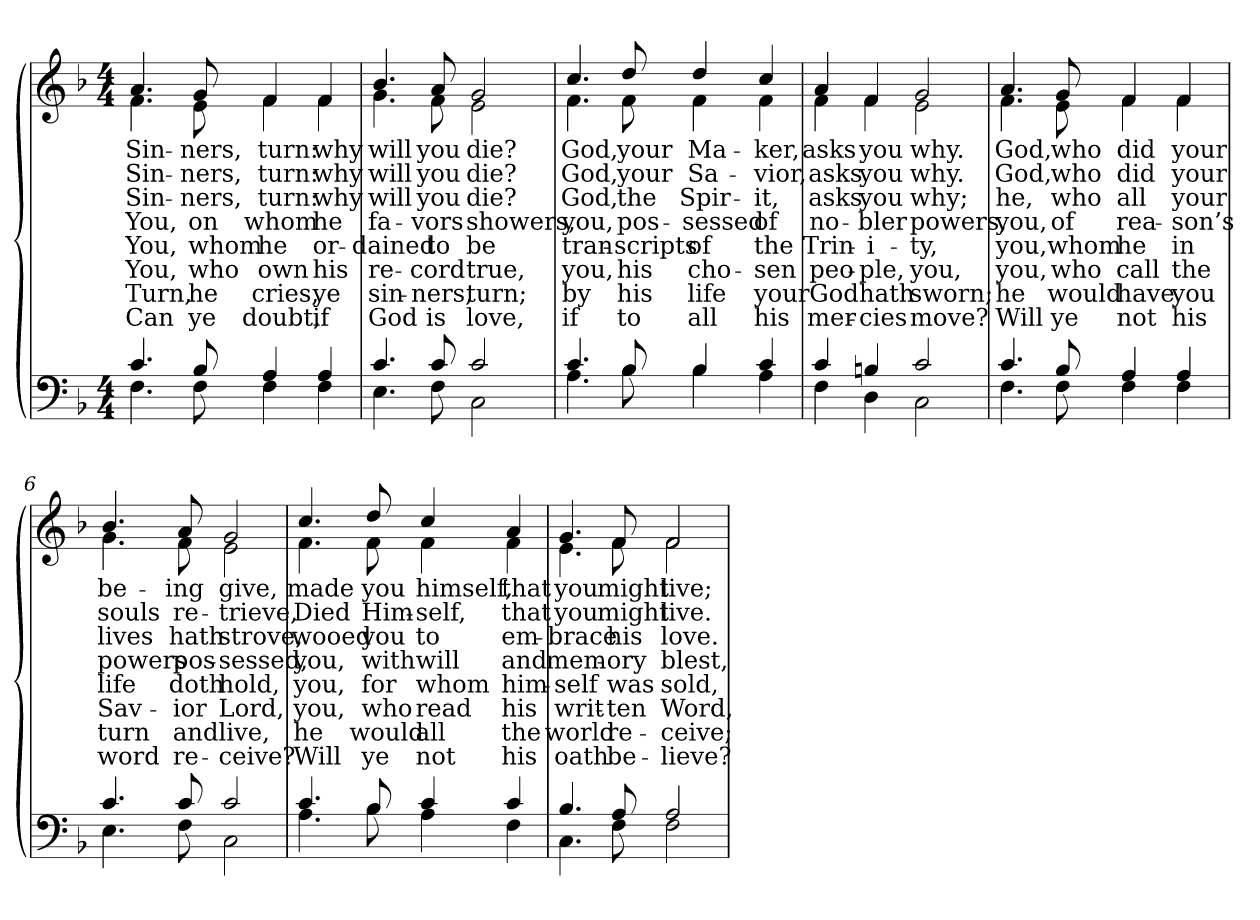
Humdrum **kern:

**kern	**kern	**text	**text	**text	**text	**text	**text	**text	**text
*part2	*part1	*part1	*part1	*part1	*part1	*part1	*part1	*part1	*part1
*staff2	*staff1	*staff1	*staff1	*staff1	*staff1	*staff1	*staff1	*staff1	*staff1
*clefF4	*clefG2	*	*	*	*	*	*	*	*
*k[b-]	*k[b-]	*	*	*	*	*	*	*	*
*M4/4	*M4/4	*	*	*	*	*	*	*	*
=1	=1	=1	=1	=1	=1	=1	=1	=1	=1
*^	*	*	*	*	*	*	*	*	*
!	!	!LO:TX:b:i:t=Verse	!	!	!	!	!	!	!	!
!	!	!	!LO:LY:b	!LO:LY:b	!LO:LY:b	!LO:LY:b	!LO:LY:b	!LO:LY:b	!LO:LY:b	!LO:LY:b
*	*	*^	*	*	*	*	*	*	*	*
4.c/	4.F\	4.a/	4.f\	Sin-	Sin-	Sin-	You,	You,	You,	Turn,	Can
!	!	!	!	!LO:LY:b	!LO:LY:b	!LO:LY:b	!LO:LY:b	!LO:LY:b	!LO:LY:b	!LO:LY:b	!LO:LY:b
8B-/	8F\	8g/	8e\	-ners,	-ners,	-ners,	on	whom	who	he	ye
!	!	!	!	!LO:LY:b	!LO:LY:b	!LO:LY:b	!LO:LY:b	!LO:LY:b	!LO:LY:b	!LO:LY:b	!LO:LY:b
4A/	4F\	4f/	4f\	turn:	turn:	turn:	whom	he	own	cries,	doubt,
!	!	!	!	!LO:LY:b	!LO:LY:b	!LO:LY:b	!LO:LY:b	!LO:LY:b	!LO:LY:b	!LO:LY:b	!LO:LY:b
4A/	4F\	4f/	4f\	why	why	why	he	or-	his	ye	if
=2	=2	=2	=2	=2	=2	=2	=2	=2	=2	=2	=2
!	!	!	!	!LO:LY:b	!LO:LY:b	!LO:LY:b	!LO:LY:b	!LO:LY:b	!LO:LY:b	!LO:LY:b	!LO:LY:b
4.c/	4.E\	4.b-/	4.g\	will	will	will	fa-	-dained	re-	sin-	God
!	!	!	!	!LO:LY:b	!LO:LY:b	!LO:LY:b	!LO:LY:b	!LO:LY:b	!LO:LY:b	!LO:LY:b	!LO:LY:b
8c/	8F\	8a/	8f\	you	you	you	-vors	to	-cord	-ners,	is
!	!	!	!	!LO:LY:b	!LO:LY:b	!LO:LY:b	!LO:LY:b	!LO:LY:b	!LO:LY:b	!LO:LY:b	!LO:LY:b
2c/	2C\	2g/	2e\	die?	die?	die?	showers,	be	true,	turn;	love,
!!LO:LB:g=z	!!
=3	=3	=3	=3	=3	=3	=3	=3	=3	=3	=3	=3
!	!	!	!	!LO:LY:b	!LO:LY:b	!LO:LY:b	!LO:LY:b	!LO:LY:b	!LO:LY:b	!LO:LY:b	!LO:LY:b
4.c/	4.A\	4.cc/	4.f\	God,	God,	God,	you,	tran-	you,	by	if
!	!	!	!	!LO:LY:b	!LO:LY:b	!LO:LY:b	!LO:LY:b	!LO:LY:b	!LO:LY:b	!LO:LY:b	!LO:LY:b
8B-/	8B-\	8dd/	8f\	your	your	the	pos-	-scripts	his	his	to
!	!	!	!	!LO:LY:b	!LO:LY:b	!LO:LY:b	!LO:LY:b	!LO:LY:b	!LO:LY:b	!LO:LY:b	!LO:LY:b
4B-/	4B-\	4dd/	4f\	Ma-	Sa-	Spir-	-sessed	of	cho-	life	all
!	!	!	!	!LO:LY:b	!LO:LY:b	!LO:LY:b	!LO:LY:b	!LO:LY:b	!LO:LY:b	!LO:LY:b	!LO:LY:b
4c/	4A\	4cc/	4f\	-ker,	-vior,	-it,	of	the	-sen	your	his
=4	=4	=4	=4	=4	=4	=4	=4	=4	=4	=4	=4
!	!	!	!	!LO:LY:b	!LO:LY:b	!LO:LY:b	!LO:LY:b	!LO:LY:b	!LO:LY:b	!LO:LY:b	!LO:LY:b
4c/	4F\	4a/	4f\	asks	asks	asks	no-	Trin-	peo-	God	mer-
!	!	!	!	!LO:LY:b	!LO:LY:b	!LO:LY:b	!LO:LY:b	!LO:LY:b	!LO:LY:b	!LO:LY:b	!LO:LY:b
4Bn/	4D\	4f/	4f\	you	you	you	-bler	-i-	-ple,	hath	-cies
!	!	!	!	!LO:LY:b	!LO:LY:b	!LO:LY:b	!LO:LY:b	!LO:LY:b	!LO:LY:b	!LO:LY:b	!LO:LY:b
2c/	2C\	2g/	2e\	why.	why.	why;	powers,	-ty,	you,	sworn;	move?
!!LO:LB:g=z	!!
=5	=5	=5	=5	=5	=5	=5	=5	=5	=5	=5	=5
!	!	!	!	!LO:LY:b	!LO:LY:b	!LO:LY:b	!LO:LY:b	!LO:LY:b	!LO:LY:b	!LO:LY:b	!LO:LY:b
4.c/	4.F\	4.a/	4.f\	God,	God,	he,	you,	you,	you,	he	Will
!	!	!	!	!LO:LY:b	!LO:LY:b	!LO:LY:b	!LO:LY:b	!LO:LY:b	!LO:LY:b	!LO:LY:b	!LO:LY:b
8B-/	8F\	8g/	8e\	who	who	who	of	whom	who	would	ye
!	!	!	!	!LO:LY:b	!LO:LY:b	!LO:LY:b	!LO:LY:b	!LO:LY:b	!LO:LY:b	!LO:LY:b	!LO:LY:b
4A/	4F\	4f/	4f\	did	did	all	rea-	he	call	have	not
!	!	!	!	!LO:LY:b	!LO:LY:b	!LO:LY:b	!LO:LY:b	!LO:LY:b	!LO:LY:b	!LO:LY:b	!LO:LY:b
4A/	4F\	4f/	4f\	your	your	your	-son’s	in	the	you	his
=6	=6	=6	=6	=6	=6	=6	=6	=6	=6	=6	=6
!	!	!	!	!LO:LY:b	!LO:LY:b	!LO:LY:b	!LO:LY:b	!LO:LY:b	!LO:LY:b	!LO:LY:b	!LO:LY:b
4.c/	4.E\	4.b-/	4.g\	be-	souls	lives	powers	life	Sav-	turn	word
!	!	!	!	!LO:LY:b	!LO:LY:b	!LO:LY:b	!LO:LY:b	!LO:LY:b	!LO:LY:b	!LO:LY:b	!LO:LY:b
8c/	8F\	8a/	8f\	-ing	re-	hath	pos-	doth	-ior	and	re-
!	!	!	!	!LO:LY:b	!LO:LY:b	!LO:LY:b	!LO:LY:b	!LO:LY:b	!LO:LY:b	!LO:LY:b	!LO:LY:b
2c/	2C\	2g/	2e\	give,	-trieve,	strove,	-sessed,	hold,	Lord,	live,	-ceive?
!!LO:LB:g=z	!!
=7	=7	=7	=7	=7	=7	=7	=7	=7	=7	=7	=7
!	!	!	!	!LO:LY:b	!LO:LY:b	!LO:LY:b	!LO:LY:b	!LO:LY:b	!LO:LY:b	!LO:LY:b	!LO:LY:b
4.c/	4.A\	4.cc/	4.f\	made	Died	wooed	you,	you,	you,	he	Will
!	!	!	!	!LO:LY:b	!LO:LY:b	!LO:LY:b	!LO:LY:b	!LO:LY:b	!LO:LY:b	!LO:LY:b	!LO:LY:b
8B-/	8B-\	8dd/	8f\	you	Him-	you	with	for	who	would	ye
!	!	!	!	!LO:LY:b	!LO:LY:b	!LO:LY:b	!LO:LY:b	!LO:LY:b	!LO:LY:b	!LO:LY:b	!LO:LY:b
4c/	4A\	4cc/	4f\	himself,	-self,	to	will	whom	read	all	not
!	!	!	!	!LO:LY:b	!LO:LY:b	!LO:LY:b	!LO:LY:b	!LO:LY:b	!LO:LY:b	!LO:LY:b	!LO:LY:b
4c/	4F\	4a/	4f\	that	that	em-	and	him-	his	the	his
=8	=8	=8	=8	=8	=8	=8	=8	=8	=8	=8	=8
!	!	!	!	!LO:LY:b	!LO:LY:b	!LO:LY:b	!LO:LY:b	!LO:LY:b	!LO:LY:b	!LO:LY:b	!LO:LY:b
4.B-/	4.C\	4.g/	4.e\	you	you	-brace	mem-	-self	writ-	world	oath
!	!	!	!	!LO:LY:b	!LO:LY:b	!LO:LY:b	!LO:LY:b	!LO:LY:b	!LO:LY:b	!LO:LY:b	!LO:LY:b
8A/	8F\	8f/	8f\	might	might	his	-ory	was	-ten	re-	be-
!	!	!	!	!LO:LY:b	!LO:LY:b	!LO:LY:b	!LO:LY:b	!LO:LY:b	!LO:LY:b	!LO:LY:b	!LO:LY:b
2A/	2F\	2f/	2f\	live;	live.	love.	blest,	sold,	Word,	-ceive;	-lieve?
*v	*v	*	*	*	*	*	*	*	*	*	*
*	*v	*v	*	*	*	*	*	*	*	*
=	=	=	=	=	=	=	=	=	=
*-	*-	*-	*-	*-	*-	*-	*-	*-	*-
